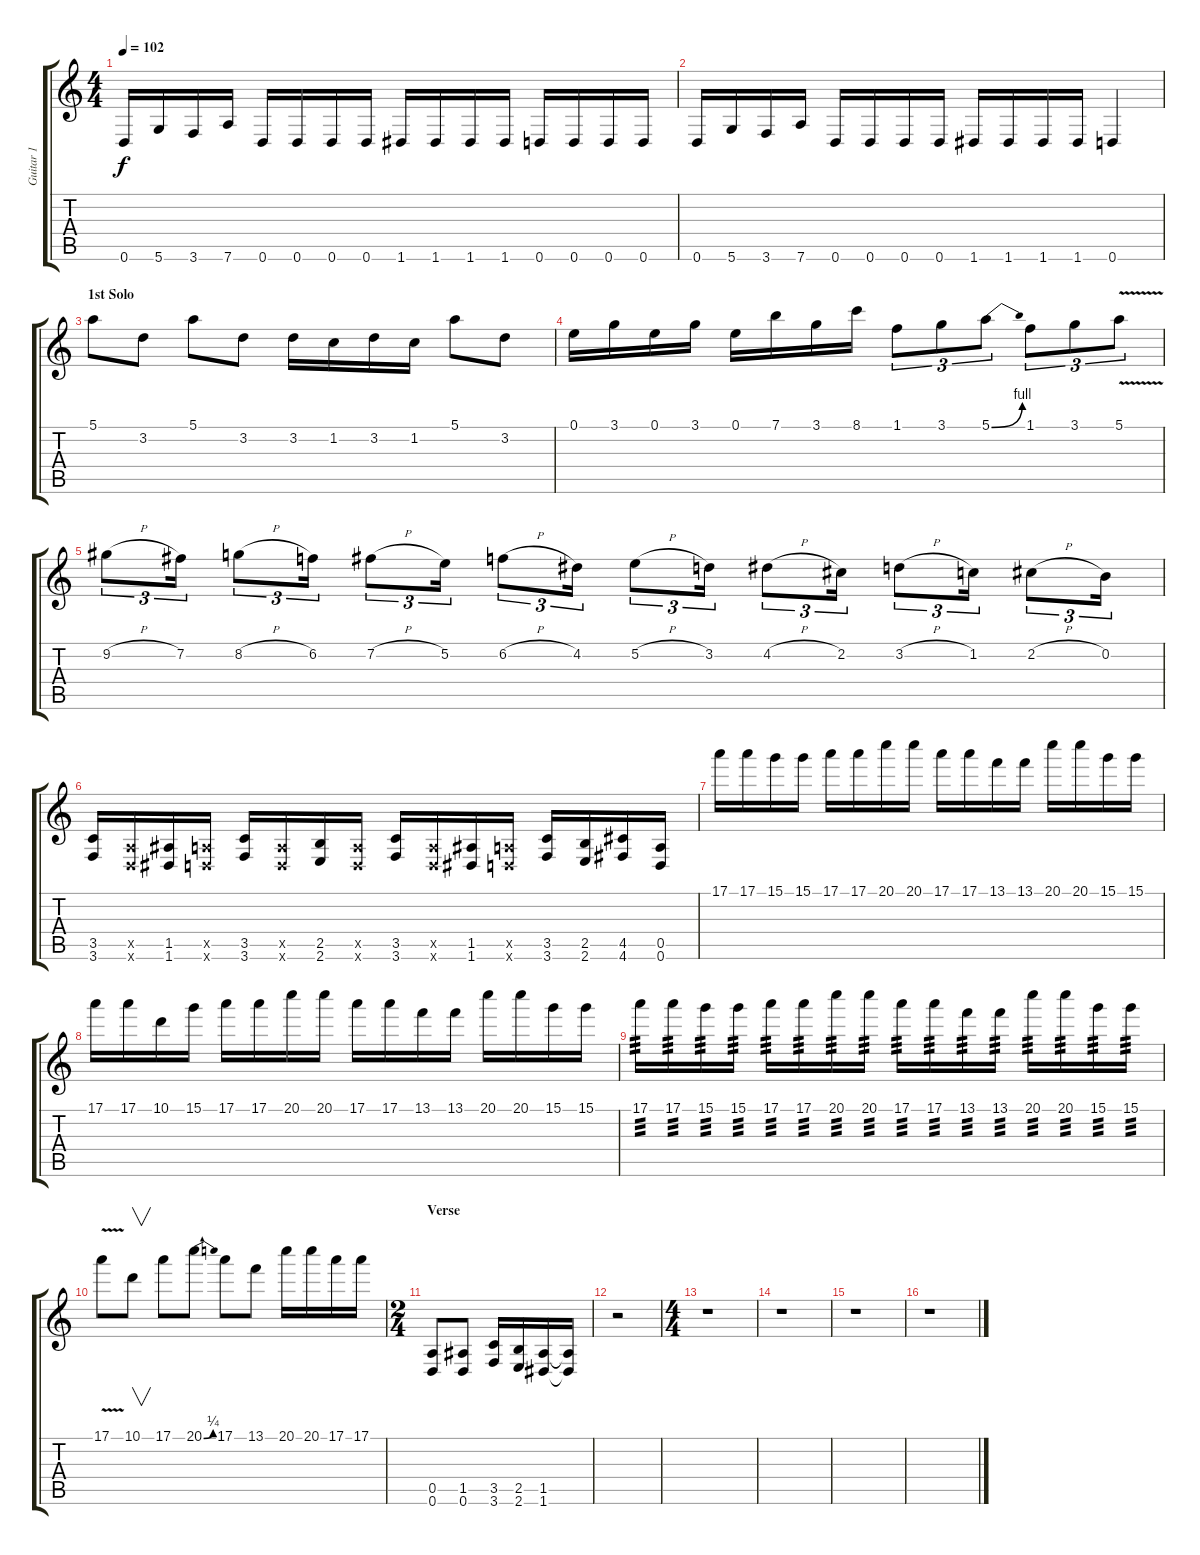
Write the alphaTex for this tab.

\track ("Guitar 1" "Guitar 1") {instrument overdrivenguitar}
\staff {score tabs}
\tuning (E4 B3 G3 D3 A2 D2) {hide}
\ts (4 4)
\tempo 102
\clef g2
\ks c
0.6.16{dy f} 5.6.16 3.6.16 7.6.16 0.6.16 0.6.16 0.6.16 0.6.16 1.6.16 1.6.16 1.6.16 1.6.16 0.6.16 0.6.16 0.6.16 0.6.16 |
0.6.16 5.6.16 3.6.16 7.6.16 0.6.16 0.6.16 0.6.16 0.6.16 1.6.16 1.6.16 1.6.16 1.6.16 0.6.4 |
\section ("" "1st Solo")
5.1.8{balance 8} 3.2.8 5.1.8 3.2.8 3.2.16 1.2.16 3.2.16 1.2.16 5.1.8 3.2.8 |
0.1.16 3.1.16 0.1.16 3.1.16 0.1.16 7.1.16 3.1.16 8.1.16 1.1.8{tu (3 2)} 3.1.8{tu (3 2)} 5.1{be (bend 0 0 60 4)}.8{tu (3 2)} 1.1.8{tu (3 2)} 3.1.8{tu (3 2)} 5.1{v}.8{tu (3 2)} |
9.2{h}.8{tu (3 2)} 7.2.16{tu (3 2)} 8.2{h}.8{tu (3 2)} 6.2.16{tu (3 2)} 7.2{h}.8{tu (3 2)} 5.2.16{tu (3 2)} 6.2{h}.8{tu (3 2)} 4.2.16{tu (3 2)} 5.2{h}.8{tu (3 2)} 3.2.16{tu (3 2)} 4.2{h}.8{tu (3 2)} 2.2.16{tu (3 2)} 3.2{h}.8{tu (3 2)} 1.2.16{tu (3 2)} 2.2{h}.8{tu (3 2)} 0.2.16{tu (3 2)} |
(3.5 3.6).16 (0.5{x} 0.6{x}).16 (1.5 1.6).16 (0.5{x} 0.6{x}).16 (3.5 3.6).16 (0.5{x} 0.6{x}).16 (2.5 2.6).16 (0.5{x} 0.6{x}).16 (3.5 3.6).16 (0.5{x} 0.6{x}).16 (1.5 1.6).16 (0.5{x} 0.6{x}).16 (3.5 3.6).16 (2.5 2.6).16 (4.5 4.6).16 (0.5 0.6).16 |
17.1.16 17.1.16 15.1.16 15.1.16 17.1.16 17.1.16 20.1.16 20.1.16 17.1.16 17.1.16 13.1.16 13.1.16 20.1.16 20.1.16 15.1.16 15.1.16 |
17.1.16 17.1.16 10.1.16 15.1.16 17.1.16 17.1.16 20.1.16 20.1.16 17.1.16 17.1.16 13.1.16 13.1.16 20.1.16 20.1.16 15.1.16 15.1.16 |
17.1.16{tp 3} 17.1.16{tp 3} 15.1.16{tp 3} 15.1.16{tp 3} 17.1.16{tp 3} 17.1.16{tp 3} 20.1.16{tp 3} 20.1.16{tp 3} 17.1.16{tp 3} 17.1.16{tp 3} 13.1.16{tp 3} 13.1.16{tp 3} 20.1.16{tp 3} 20.1.16{tp 3} 15.1.16{tp 3} 15.1.16{tp 3} |
17.1{v}.8 10.1.8{v} 17.1.8 20.1{be (bend 0 0 60 1)}.8 17.1.8 13.1.8 20.1.16 20.1.16 17.1.16 17.1.16 |
\ts (2 4)
\section ("" "Verse")
(0.5 0.6).8{balance 16} (1.5 0.6).8 (3.5 3.6).16 (2.5 2.6).16 (1.5 1.6).16 (1.5{t} 1.6{t}).16 |
r.2 |
\ts (4 4)
r.1 |
r.1 |
r.1 |
r.1
